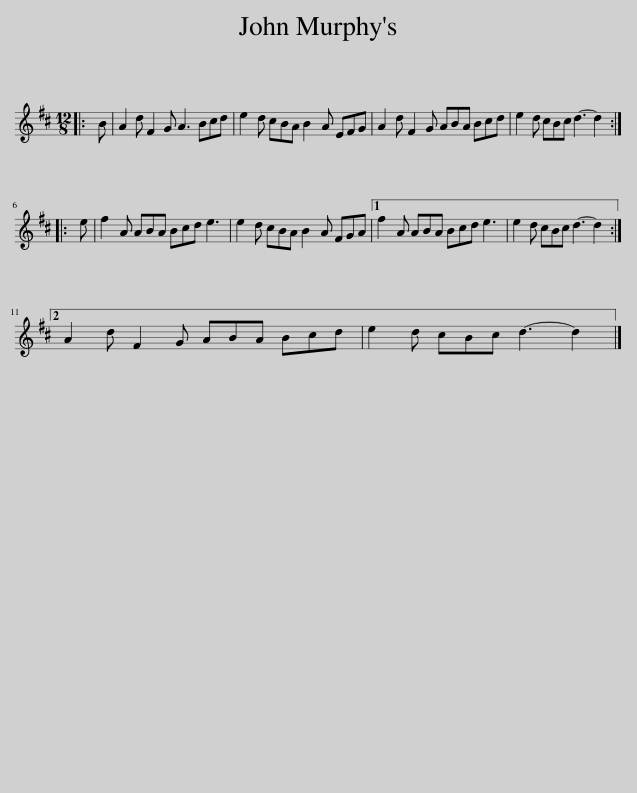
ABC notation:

X:1
L:1/8
M:12/8
I:linebreak $
K:D
V:1 treble
V:1
|: B | A2 d F2 G A3 Bcd | e2 d cBA B2 A EFG | A2 d F2 G ABA Bcd | e2 d cBc d3- d2 ::$ %5
 e | f2 A ABA Bcd e3 | e2 d cBA B2 A FGA |1 f2 A ABA Bcd e3 | e2 d cBc d3- d2 :|2$ %10
 A2 d F2 G ABA Bcd | e2 d cBc d3- d2 |] %12
